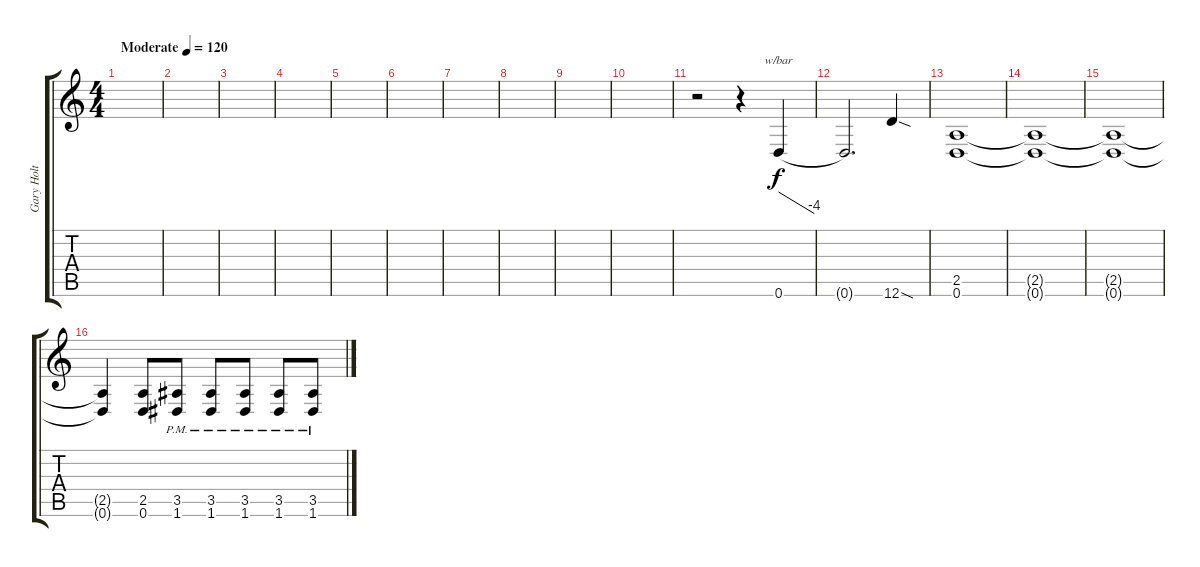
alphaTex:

\track ("Gary Holt" "Gary Holt") {instrument distortionguitar}
\staff {score tabs}
\tuning (D4 A3 F3 C3 G2 D2) {hide}
\ts (4 4)
\tempo (120 "Moderate")
\clef g2
\ks c
|
|
|
|
|
|
|
|
|
|
r.2 r.4 0.6.4{tbe (dive default 0 0 60 -16)} |
0.6{t}.2{d} 12.6{sod}.4 |
(2.5 0.6).1 |
(2.5{t} 0.6{t}).1 |
(2.5{t} 0.6{t}).1 |
(2.5{t} 0.6{t}).4 (2.5 0.6).8 (3.5{pm} 1.6{pm}).8 (3.5{pm} 1.6{pm}).8 (3.5{pm} 1.6{pm}).8 (3.5{pm} 1.6{pm}).8 (3.5{pm} 1.6{pm}).8
